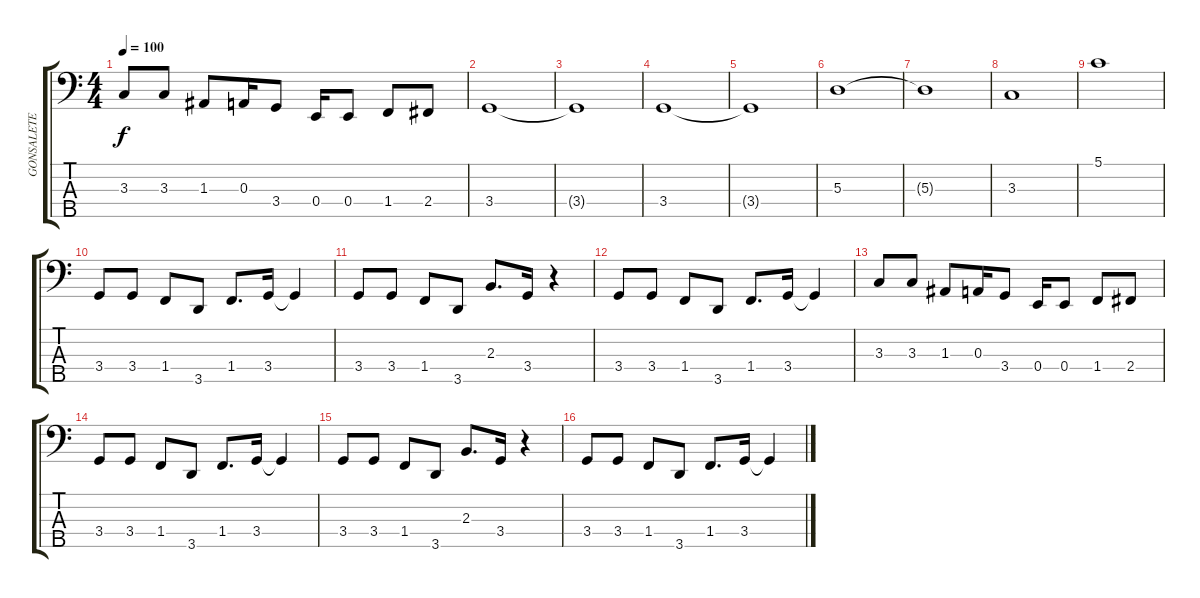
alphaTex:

\track ("GONSALETE" "GONSALETE") {instrument electricbassfinger}
\staff {score tabs}
\tuning (G2 D2 A1 E1 B0) {hide}
\ts (4 4)
\tempo 100
\clef f4
\ks c
3.3.8{dy f} 3.3.8 1.3.8 0.3.16 3.4.8 0.4.16 0.4.8 1.4.8 2.4.8 |
3.4.1 |
3.4{t}.1 |
3.4.1 |
3.4{t}.1 |
5.3.1 |
5.3{t}.1 |
3.3.1 |
5.1.1 |
3.4.8 3.4.8 1.4.8 3.5.8 1.4.8{d} 3.4.16 3.4{t}.4 |
3.4.8 3.4.8 1.4.8 3.5.8 2.3.8{d} 3.4.16 r.4 |
3.4.8 3.4.8 1.4.8 3.5.8 1.4.8{d} 3.4.16 3.4{t}.4 |
3.3.8 3.3.8 1.3.8 0.3.16 3.4.8 0.4.16 0.4.8 1.4.8 2.4.8 |
3.4.8 3.4.8 1.4.8 3.5.8 1.4.8{d} 3.4.16 3.4{t}.4 |
3.4.8 3.4.8 1.4.8 3.5.8 2.3.8{d} 3.4.16 r.4 |
3.4.8 3.4.8 1.4.8 3.5.8 1.4.8{d} 3.4.16 3.4{t}.4
